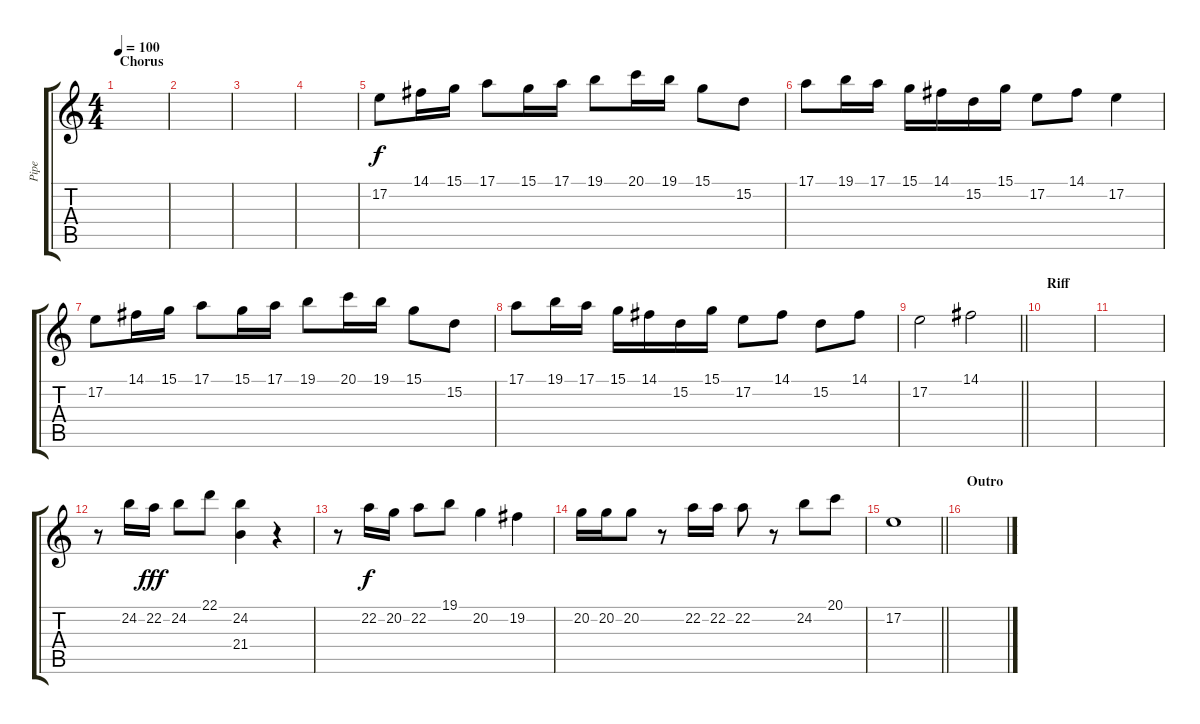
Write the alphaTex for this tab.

\track ("Pipe" "Pipe") {instrument flute}
\staff {score tabs}
\tuning (E4 B3 G3 D3 A2 E2) {hide}
\ts (4 4)
\section ("" "Chorus")
\tempo 100
\clef g2
\ks c
|
|
|
|
17.2.8{instrument flute} 14.1.16 15.1.16 17.1.8 15.1.16 17.1.16 19.1.8 20.1.16 19.1.16 15.1.8 15.2.8 |
17.1.8 19.1.16 17.1.16 15.1.16 14.1.16 15.2.16 15.1.16 17.2.8 14.1.8 17.2.4 |
17.2.8 14.1.16 15.1.16 17.1.8 15.1.16 17.1.16 19.1.8 20.1.16 19.1.16 15.1.8 15.2.8 |
17.1.8 19.1.16 17.1.16 15.1.16 14.1.16 15.2.16 15.1.16 17.2.8 14.1.8 15.2.8 14.1.8 |
\barLineRight lightlight
17.2.2 14.1.2 |
\section ("" "Riff")
|
|
r.8 24.2.16 22.2.16{dy fff} 24.2.8 22.1.8 (24.2 21.4).4 r.4 |
r.8 22.2.16{dy f} 20.2.16 22.2.8 19.1.8 20.2.4 19.2.4 |
20.2.16 20.2.16 20.2.8 r.8 22.2.16 22.2.16 22.2.8 r.8 24.2.8 20.1.8 |
\barLineRight lightlight
17.2.1 |
\section ("" "Outro")
